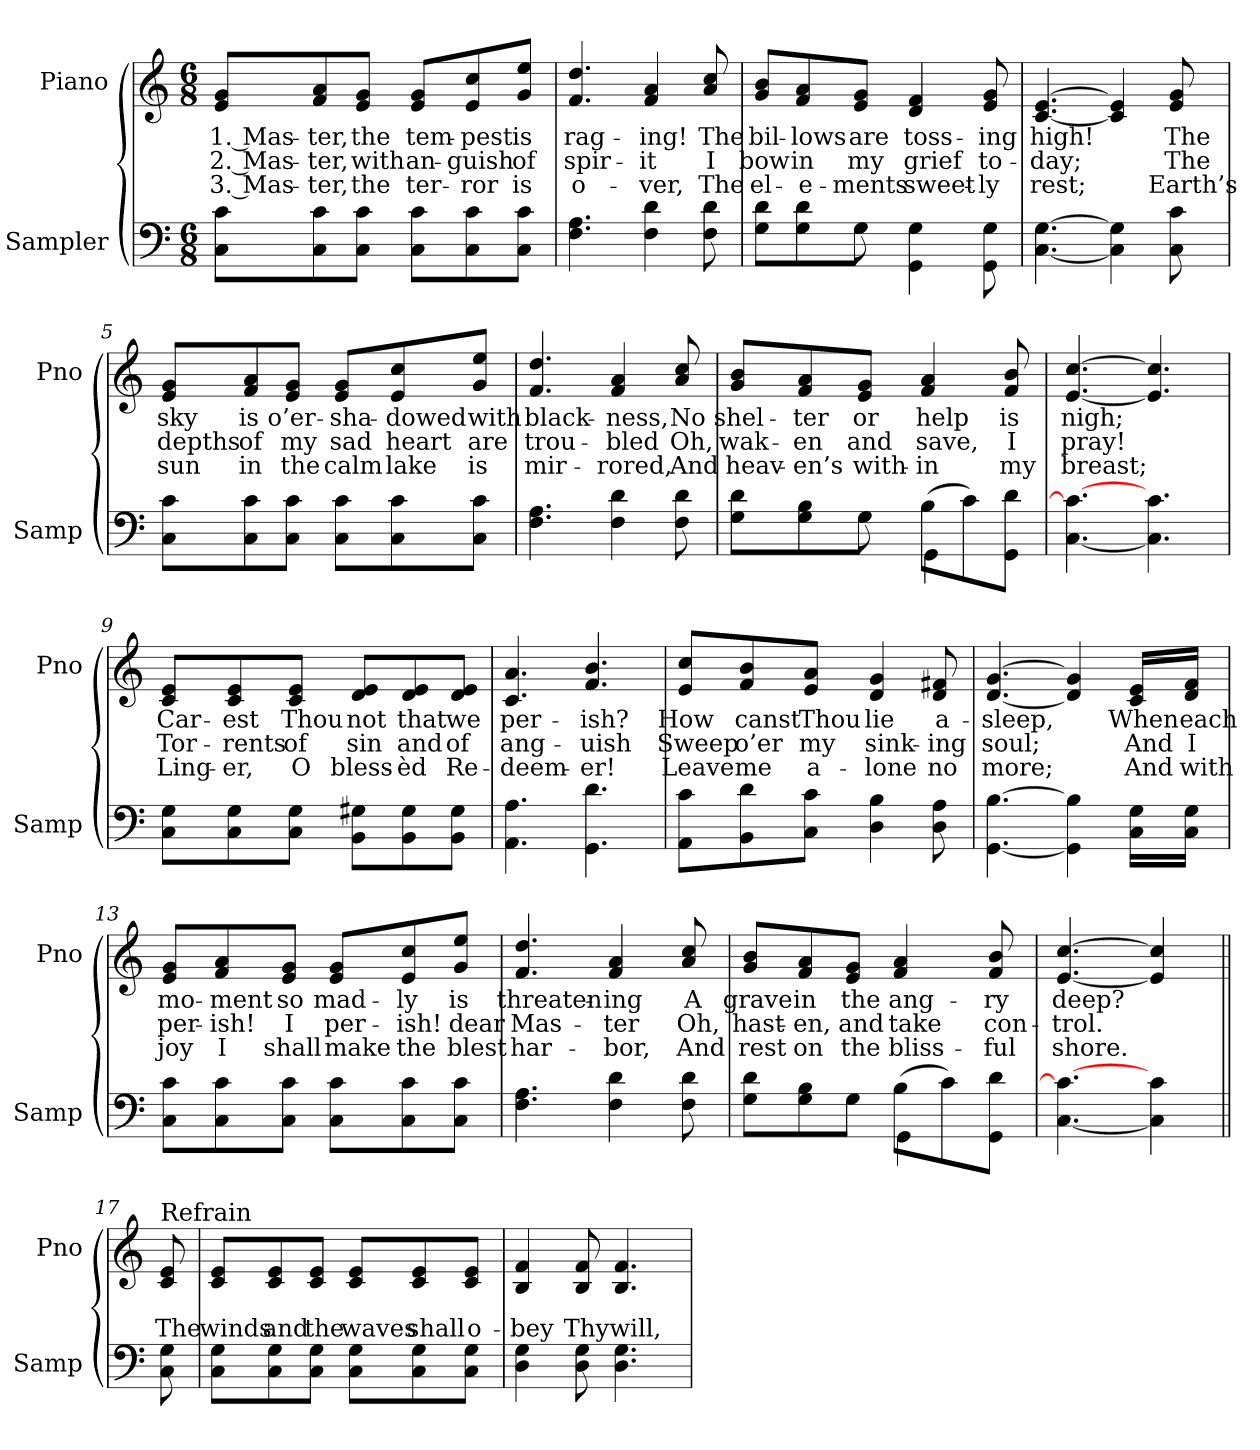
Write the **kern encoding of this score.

**kern	**kern	**text	**text	**text
*part2	*part1	*part1	*part1	*part1
*staff2	*staff1	*staff1	*staff1	*staff1
*I"Sampler	*I"Piano	*	*	*
*I'Samp	*I'Pno	*	*	*
*clefF4	*clefG2	*	*	*
*M6/8	*M6/8	*	*	*
=1	=1	=1	=1	=1
8C\ 8c\L	8e/ 8g/L	1. Mas-	2. Mas-	3. Mas-
8C\ 8c\	8f/ 8a/	-ter,	-ter,	-ter,
8C\ 8c\J	8e/ 8g/J	the	with	the
8C\ 8c\L	8e/ 8g/L	tem-	an-	ter-
8C\ 8c\	8e/ 8cc/	-pest	-guish	-ror
8C\ 8c\J	8g/ 8ee/J	is	of	is
=2	=2	=2	=2	=2
4.F\ 4.A\	4.f/ 4.dd/	rag-	spir-	o-
4F\ 4d\	4f/ 4a/	-ing!	-it	-ver,
8F\ 8d\	8a/ 8cc/	The	I	The
=3	=3	=3	=3	=3
*^	*	*	*	*
8G\ 8d\L	4ryy	8g/ 8b/L	bil-	bow	el-
8G\ 8d\	.	8f/ 8a/	-lows	in	-e-
8G\J	8G	8e/ 8g/J	are	my	-ments
4GG\ 4G\	4.ryy	4d/ 4f/	toss-	grief	sweet-
8GG\ 8G\	.	8e/ 8g/	-ing	to-	-ly
*v	*v	*	*	*	*
=4	=4	=4	=4	=4
[4.C\ [4.G\	[4.c/ [4.e/	high!	-day;	rest;
4C\] 4G\]	4c/] 4e/]	.	.	.
8C\ 8c\	8e/ 8g/	The	The	Earth’s
=5	=5	=5	=5	=5
8C\ 8c\L	8e/ 8g/L	sky	depths	sun
8C\ 8c\	8f/ 8a/	is	of	in
8C\ 8c\J	8e/ 8g/J	o’er-	my	the
8C\ 8c\L	8e/ 8g/L	-sha-	sad	calm
8C\ 8c\	8e/ 8cc/	-dowed	heart	lake
8C\ 8c\J	8g/ 8ee/J	with	are	is
=6	=6	=6	=6	=6
4.F\ 4.A\	4.f/ 4.dd/	black-	trou-	mir-
4F\ 4d\	4f/ 4a/	-ness,	-bled	-rored,
8F\ 8d\	8a/ 8cc/	No	Oh,	And
=7	=7	=7	=7	=7
*^	*	*	*	*
8G\ 8d\L	4ryy	8g/ 8b/L	shel-	wak-	heav-
8G\ 8B\	.	8f/ 8a/	-ter	-en	-en’s
8G\J	8G	8e/ 8g/J	or	and	with-
(8B\L	4GG	4f/ 4a/	help	save,	-in
8c\)	.	.	.	.	.
8GG\ 8d\J	8ryy	8f/ 8b/	is	I	my
*v	*v	*	*	*	*
=8	=8	=8	=8	=8
[4.C\ 4.c\_	[4.e/ [4.cc/	nigh;	pray!	breast;
4.C\] 4.c\	4.e/] 4.cc/]	.	.	.
=9	=9	=9	=9	=9
8C\ 8G\L	8c/ 8e/L	Car-	Tor-	Ling-
8C\ 8G\	8c/ 8e/	-est	-rents	-er,
8C\ 8G\J	8c/ 8e/J	Thou	of	O
8BB\ 8G#X\L	8d/ 8e/L	not	sin	bless-
8BB\ 8G#\	8d/ 8e/	that	and	-èd
8BB\ 8G#\J	8d/ 8e/J	we	of	Re-
=10	=10	=10	=10	=10
4.AA\ 4.A\	4.c/ 4.a/	per-	ang-	-deem-
4.GG\ 4.d\	4.f/ 4.b/	-ish?	-uish	-er!
=11	=11	=11	=11	=11
8AA\ 8c\L	8e/ 8cc/L	How	Sweep	Leave
8BB\ 8d\	8f/ 8b/	canst	o’er	me
8C\ 8c\J	8e/ 8a/J	Thou	my	a-
4D\ 4B\	4d/ 4g/	lie	sink-	-lone
8D\ 8A\	8d/ 8f#X/	a-	-ing	no
=12	=12	=12	=12	=12
[4.GG\ [4.B\	[4.d/ [4.g/	-sleep,	soul;	more;
4GG\] 4B\]	4d/] 4g/]	.	.	.
16C\ 16G\LL	16c/ 16e/LL	When	And	And
16C\ 16G\JJ	16d/ 16f/JJ	each	I	with
=13	=13	=13	=13	=13
8C\ 8c\L	8e/ 8g/L	mo-	per-	joy
8C\ 8c\	8f/ 8a/	-ment	-ish!	I
8C\ 8c\J	8e/ 8g/J	so	I	shall
8C\ 8c\L	8e/ 8g/L	mad-	per-	make
8C\ 8c\	8e/ 8cc/	-ly	-ish!	the
8C\ 8c\J	8g/ 8ee/J	is	dear	blest
=14	=14	=14	=14	=14
4.F\ 4.A\	4.f/ 4.dd/	threaten-	Mas-	har-
4F\ 4d\	4f/ 4a/	-ing	-ter	-bor,
8F\ 8d\	8a/ 8cc/	A	Oh,	And
=15	=15	=15	=15	=15
*^	*	*	*	*
8G\ 8d\L	4.ryy	8g/ 8b/L	grave	hast-	rest
8G\ 8B\	.	8f/ 8a/	in	-en,	on
8G\J	.	8e/ 8g/J	the	and	the
(8B\L	4GG	4f/ 4a/	ang-	take	bliss-
8c\)	.	.	.	.	.
8GG\ 8d\J	8ryy	8f/ 8b/	-ry	con-	-ful
*v	*v	*	*	*	*
=16	=16	=16	=16	=16
[4.C\ 4.c\_	[4.e/ [4.cc/	deep?	-trol.	shore.
4C\] 4c\	4e/] 4cc/]	.	.	.
=17||	=17||	=17||	=17||	=17||
!	!LO:TX:t=Refrain	!	!	!
8C\ 8G\	8c/ 8e/	.	The	.
=18	=18	=18	=18	=18
8C\ 8G\L	8c/ 8e/L	.	winds	.
8C\ 8G\	8c/ 8e/	.	and	.
8C\ 8G\J	8c/ 8e/J	.	the	.
8C\ 8G\L	8c/ 8e/L	.	waves	.
8C\ 8G\	8c/ 8e/	.	shall	.
8C\ 8G\J	8c/ 8e/J	.	o-	.
=19	=19	=19	=19	=19
4D\ 4G\	4B/ 4f/	.	-bey	.
8D\ 8G\	8B/ 8f/	.	Thy	.
4.D\ 4.G\	4.B/ 4.f/	.	will,	.
=	=	=	=	=
*-	*-	*-	*-	*-
